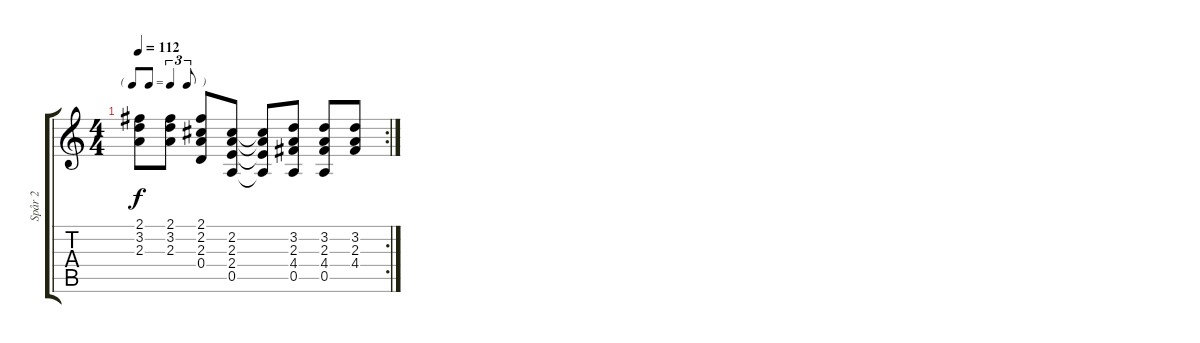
\track ("Spår 2" "Spår 2") {instrument acousticguitarsteel}
\staff {score tabs}
\tuning (E4 B3 G3 D3 A2 E2) {hide}
\rc 2
\ts (4 4)
\tf triplet8th
\tempo 112
\clef g2
\ks c
(2.1{t} 3.2{t} 2.3{t}).8{dy f} (2.1 3.2 2.3).8 (2.1 2.2 2.3 0.4).8 (2.2 2.3 2.4 0.5).8 (2.2{t} 2.3{t} 2.4{t} 0.5{t}).8 (3.2 2.3 4.4 0.5).8 (3.2 2.3 4.4 0.5).8 (3.2 2.3 4.4).8
